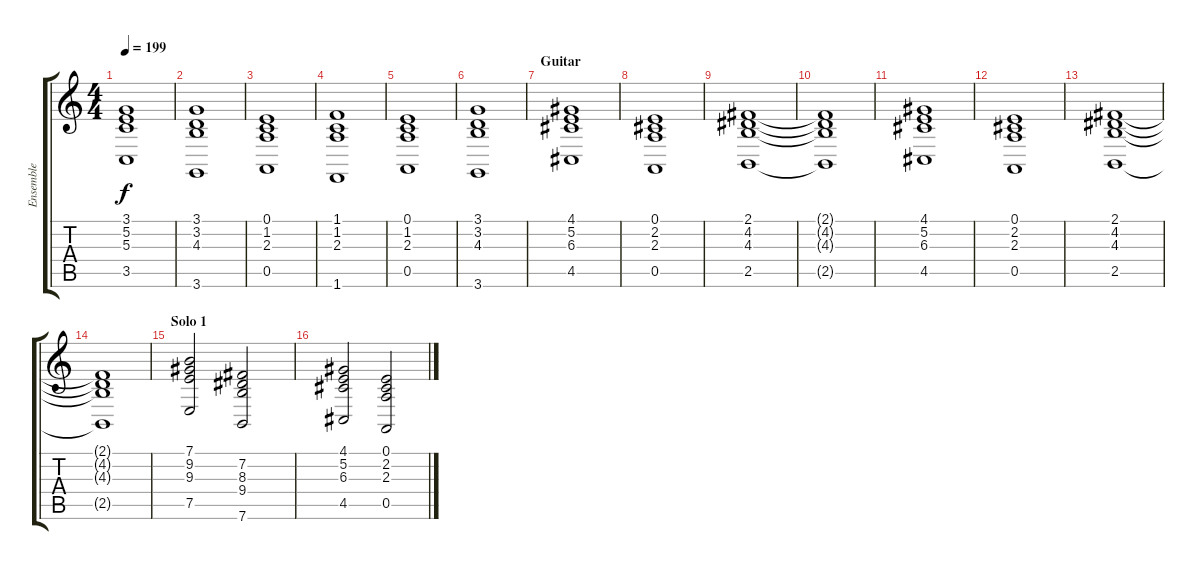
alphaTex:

\track ("Ensemble" "Ensemble") {instrument stringensemble1}
\staff {score tabs}
\tuning (E4 B3 G3 D3 A2 E2) {hide}
\ts (4 4)
\tempo 199
\clef g2
\ks c
(3.1 5.2 5.3 3.5).1{dy f} |
(3.1 3.2 4.3 3.6).1 |
(0.1 1.2 2.3 0.5).1 |
(1.1 1.2 2.3 1.6).1 |
(0.1 1.2 2.3 0.5).1 |
(3.1 3.2 4.3 3.6).1 |
\section ("" "Guitar")
(4.1 5.2 6.3 4.5).1 |
(0.1 2.2 2.3 0.5).1 |
(2.1 4.2 4.3 2.5).1 |
(2.1{t} 4.2{t} 4.3{t} 2.5{t}).1 |
(4.1 5.2 6.3 4.5).1 |
(0.1 2.2 2.3 0.5).1 |
(2.1 4.2 4.3 2.5).1 |
(2.1{t} 4.2{t} 4.3{t} 2.5{t}).1 |
\section ("" "Solo 1")
(7.1 9.2 9.3 7.5).2 (7.2 8.3 9.4 7.6).2 |
(4.1 5.2 6.3 4.5).2 (0.1 2.2 2.3 0.5).2
